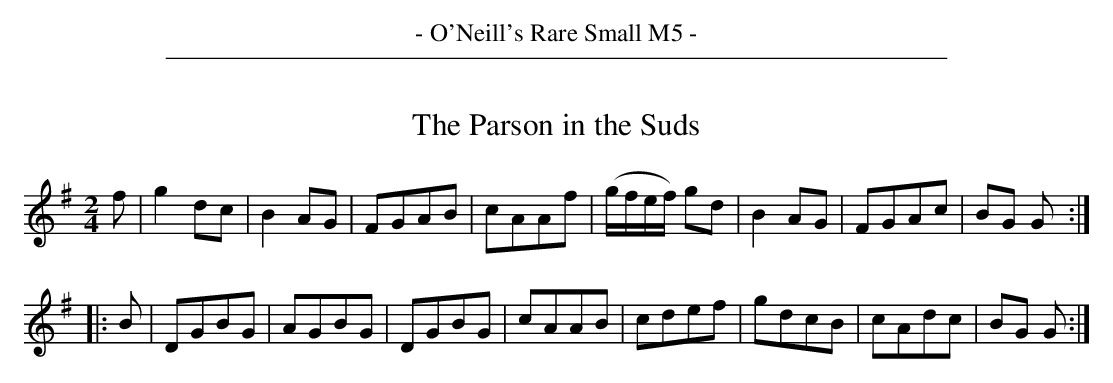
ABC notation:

X:1
T: The Parson in the Suds
M: 2/4
L: 1/8
K: G
f |\
g2dc | B2AG | FGAB | cAAf |\
(g/f/e/f/) gd | B2AG | FGAc | BG G ::
B |\
DGBG | AGBG | DGBG | cAAB |\
cdef | gdcB | cAdc | BG G :|
